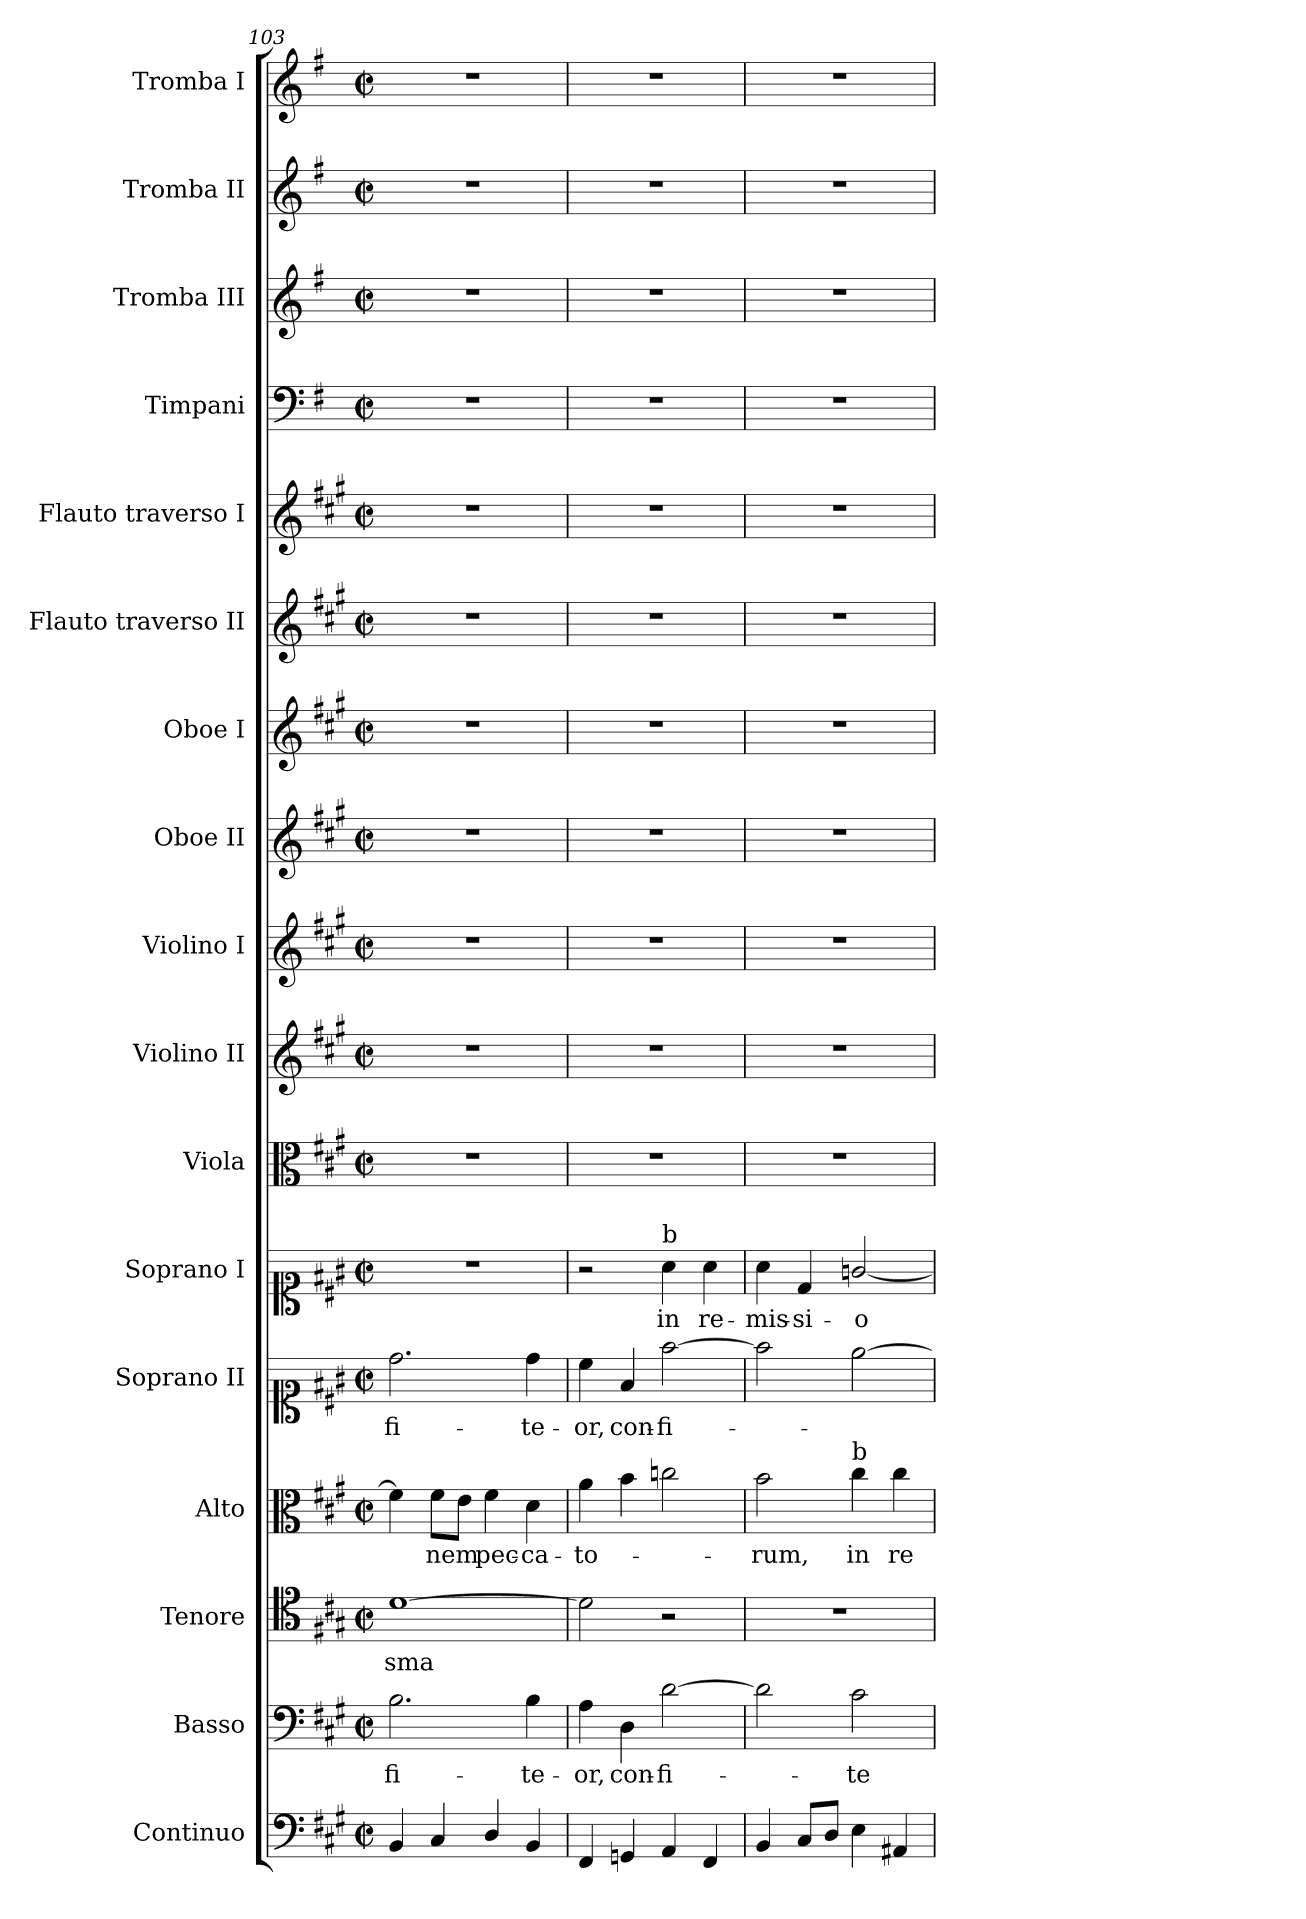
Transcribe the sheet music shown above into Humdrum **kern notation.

**kern	**kern	**text	**kern	**text	**kern	**text	**kern	**text	**kern	**text	**kern	**kern	**kern	**kern	**kern	**kern	**kern	**kern	**kern	**kern	**kern
*part17	*part16	*part16	*part15	*part15	*part14	*part14	*part13	*part13	*part12	*part12	*part11	*part10	*part9	*part8	*part7	*part6	*part5	*part4	*part3	*part2	*part1
*staff17	*staff16	*staff16	*staff15	*staff15	*staff14	*staff14	*staff13	*staff13	*staff12	*staff12	*staff11	*staff10	*staff9	*staff8	*staff7	*staff6	*staff5	*staff4	*staff3	*staff2	*staff1
*I"Continuo	*I"Basso	*	*I"Tenore	*	*I"Alto	*	*I"Soprano II	*	*I"Soprano I	*	*I"Viola	*I"Violino II	*I"Violino I	*I"Oboe II	*I"Oboe I	*I"Flauto traverso II	*I"Flauto traverso I	*I"Timpani	*I"Tromba III	*I"Tromba II	*I"Tromba I
*I'Cont.	*I'B.	*	*I'T.	*	*I'A.	*	*I'S. II	*	*I'S. I	*	*I'Vla.	*I'Vln. II	*I'Vln. I	*I'Ob. II	*I'Ob. I	*I'Fl. trv. II	*I'Fl. trv. I	*I'Timp.	*I'Tr. III	*I'Tr. II	*I'Tr. I
*clefF4	*clefF4	*	*clefC4	*	*clefC3	*	*clefC1	*	*clefC1	*	*clefC3	*clefG2	*clefG2	*clefG2	*clefG2	*clefG2	*clefG2	*clefF4	*clefG2	*clefG2	*clefG2
*	*	*	*	*	*	*	*	*	*	*	*	*	*	*	*	*	*	*ITrd-1c-2	*ITrd-1c-2	*ITrd-1c-2	*ITrd-1c-2
*k[f#c#g#]	*k[f#c#g#]	*	*k[f#c#g#]	*	*k[f#c#g#]	*	*k[f#c#g#]	*	*k[f#c#g#]	*	*k[f#c#g#]	*k[f#c#g#]	*k[f#c#g#]	*k[f#c#g#]	*k[f#c#g#]	*k[f#c#g#]	*k[f#c#g#]	*k[f#c#g#]	*k[f#c#g#]	*k[f#c#g#]	*k[f#c#g#]
*M2/2	*M2/2	*	*M2/2	*	*M2/2	*	*M2/2	*	*M2/2	*	*M2/2	*M2/2	*M2/2	*M2/2	*M2/2	*M2/2	*M2/2	*M2/2	*M2/2	*M2/2	*M2/2
*met(c|)	*met(c|)	*	*met(c|)	*	*met(c|)	*	*met(c|)	*	*met(c|)	*	*met(c|)	*met(c|)	*met(c|)	*met(c|)	*met(c|)	*met(c|)	*met(c|)	*met(c|)	*met(c|)	*met(c|)	*met(c|)
=103	=103	=103	=103	=103	=103	=103	=103	=103	=103	=103	=103	=103	=103	=103	=103	=103	=103	=103	=103	=103	=103
4BB/	2.B\	-fi-	[1d	-sma	4f#\]	.	2.dd\	-fi-	1r	.	1r	1r	1r	1r	1r	1r	1r	1r	1r	1r	1r
4C#/	.	.	.	.	8f#\L	-nem	.	.	.	.	.	.	.	.	.	.	.	.	.	.	.
.	.	.	.	.	8e\J	.	.	.	.	.	.	.	.	.	.	.	.	.	.	.	.
4D/	.	.	.	.	4f#\	pec-	.	.	.	.	.	.	.	.	.	.	.	.	.	.	.
4BB/	4B\	-te-	.	.	4d\	-ca-	4dd\	-te-	.	.	.	.	.	.	.	.	.	.	.	.	.
=104	=104	=104	=104	=104	=104	=104	=104	=104	=104	=104	=104	=104	=104	=104	=104	=104	=104	=104	=104	=104	=104
4FF#/	4A\	-or,	2d\]	.	4a\	-to-	4cc#\	-or,	2r	.	1r	1r	1r	1r	1r	1r	1r	1r	1r	1r	1r
4GGn/	4D\	con-	.	.	4b\	.	4f#/	con-	.	.	.	.	.	.	.	.	.	.	.	.	.
!	!	!	!	!	!	!	!	!	!LO:TX:a:t=b	!	!	!	!	!	!	!	!	!	!	!	!
4AA/	[2d\	-fi-	2r	.	2ccn\	.	[2ff#\	-fi-	4a\	in	.	.	.	.	.	.	.	.	.	.	.
4FF#/	.	.	.	.	.	.	.	.	4a\	re-	.	.	.	.	.	.	.	.	.	.	.
=105	=105	=105	=105	=105	=105	=105	=105	=105	=105	=105	=105	=105	=105	=105	=105	=105	=105	=105	=105	=105	=105
4BB/	2d\]	.	1r	.	2b\	-rum,	2ff#\]	.	4a\	-mis-	1r	1r	1r	1r	1r	1r	1r	1r	1r	1r	1r
8C#/L	.	.	.	.	.	.	.	.	4d/	-si-	.	.	.	.	.	.	.	.	.	.	.
8D/J	.	.	.	.	.	.	.	.	.	.	.	.	.	.	.	.	.	.	.	.	.
!	!	!	!	!	!LO:TX:a:t=b	!	!	!	!	!	!	!	!	!	!	!	!	!	!	!	!
4E\	2c#\	-te-	.	.	4cc#\	in	[2ee\	.	[2gn/	-o-	.	.	.	.	.	.	.	.	.	.	.
4AA#X/	.	.	.	.	4cc#\	re-	.	.	.	.	.	.	.	.	.	.	.	.	.	.	.
=	=	=	=	=	=	=	=	=	=	=	=	=	=	=	=	=	=	=	=	=	=
*-	*-	*-	*-	*-	*-	*-	*-	*-	*-	*-	*-	*-	*-	*-	*-	*-	*-	*-	*-	*-	*-
